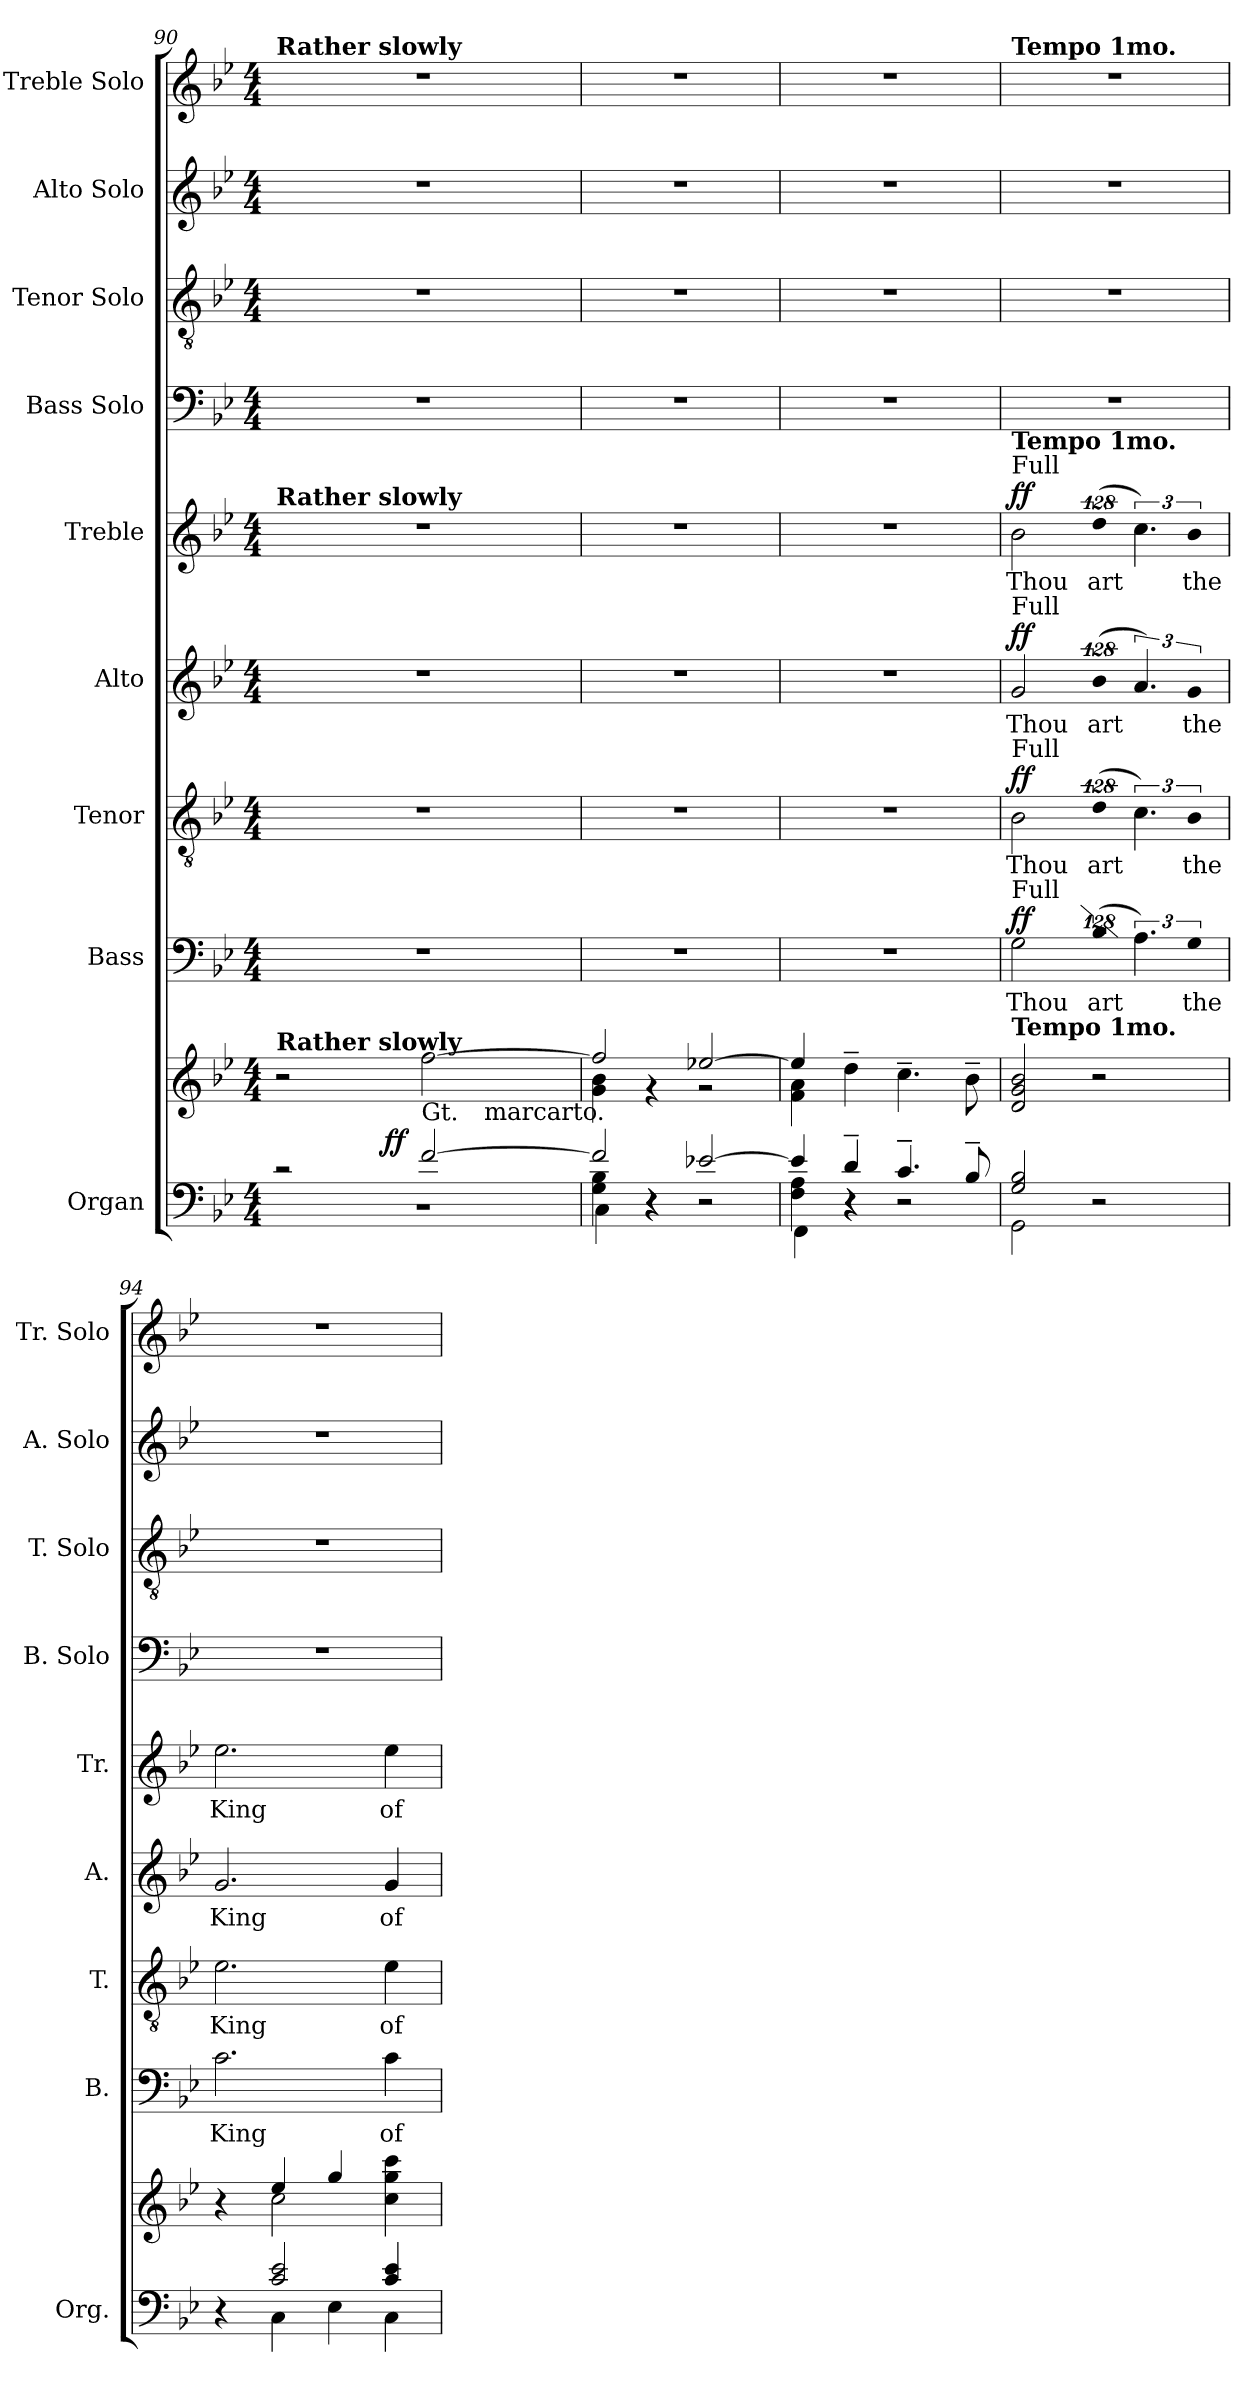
**kern	**kern	**dynam	**kern	**text	**dynam	**kern	**text	**dynam	**kern	**text	**dynam	**kern	**text	**dynam	**kern	**kern	**kern	**kern
*part9	*part9	*part9	*part8	*part8	*part8	*part7	*part7	*part7	*part6	*part6	*part6	*part5	*part5	*part5	*part4	*part3	*part2	*part1
*staff10	*staff9	*staff9/10	*staff8	*staff8	*staff8	*staff7	*staff7	*staff7	*staff6	*staff6	*staff6	*staff5	*staff5	*staff5	*staff4	*staff3	*staff2	*staff1
*I"Organ	*	*	*I"Bass	*	*	*I"Tenor	*	*	*I"Alto	*	*	*I"Treble	*	*	*I"Bass Solo	*I"Tenor Solo	*I"Alto Solo	*I"Treble Solo
*I'Org.	*	*	*I'B.	*	*	*I'T.	*	*	*I'A.	*	*	*I'Tr.	*	*	*I'B. Solo	*I'T. Solo	*I'A. Solo	*I'Tr. Solo
*clefF4	*clefG2	*	*clefF4	*	*	*clefGv2	*	*	*clefG2	*	*	*clefG2	*	*	*clefF4	*clefGv2	*clefG2	*clefG2
*	*	*	*	*	*	*ITrd7c12	*	*	*	*	*	*	*	*	*	*ITrd7c12	*	*
*k[b-e-]	*k[b-e-]	*	*k[b-e-]	*	*	*k[b-e-]	*	*	*k[b-e-]	*	*	*k[b-e-]	*	*	*k[b-e-]	*k[b-e-]	*k[b-e-]	*k[b-e-]
*B-:	*B-:	*	*B-:	*	*	*B-:	*	*	*B-:	*	*	*B-:	*	*	*B-:	*B-:	*B-:	*B-:
*M4/4	*M4/4	*	*M4/4	*	*	*M4/4	*	*	*M4/4	*	*	*M4/4	*	*	*M4/4	*M4/4	*M4/4	*M4/4
=90	=90	=90	=90	=90	=90	=90	=90	=90	=90	=90	=90	=90	=90	=90	=90	=90	=90	=90
*^	*^	*	*	*	*	*	*	*	*	*	*	*	*	*	*	*	*	*
!	!	!	!	!	!	!	!	!	!	!	!	!	!	!	!	!	!	!	!	!LO:TX:a:B:t=Rather slowly
!	!	!	!	!	!	!	!	!	!	!	!	!	!	!LO:TX:a:B:t=Rather slowly	!	!	!	!	!	!
!	!	!LO:TX:a:B:t=Rather slowly	!	!	!	!	!	!	!	!	!	!	!	!	!	!	!	!	!	!
*	*	*	*^	*	*	*	*	*	*	*	*	*	*	*	*	*	*	*	*	*
2r	1r	2r	4ryy	2ryy	.	1r	.	.	1r	.	.	1r	.	.	1r	.	.	1r	1r	1r	1r
.	.	.	16ryy	.	.	.	.	.	.	.	.	.	.	.	.	.	.	.	.	.	.
.	.	.	32ryy	.	.	.	.	.	.	.	.	.	.	.	.	.	.	.	.	.	.
.	.	.	64ryy	.	.	.	.	.	.	.	.	.	.	.	.	.	.	.	.	.	.
.	.	.	128ryy	.	.	.	.	.	.	.	.	.	.	.	.	.	.	.	.	.	.
.	.	.	1024ryy	.	.	.	.	.	.	.	.	.	.	.	.	.	.	.	.	.	.
.	.	.	2ryy	.	ff	.	.	.	.	.	.	.	.	.	.	.	.	.	.	.	.
!	!	!LO:TX:b:t=Gt.	!	!	!	!	!	!	!	!	!	!	!	!	!	!	!	!	!	!	!
[2fi/	.	[2ffi\	.	4ryy	.	.	.	.	.	.	.	.	.	.	.	.	.	.	.	.	.
.	.	.	.	128ryy	.	.	.	.	.	.	.	.	.	.	.	.	.	.	.	.	.
.	.	.	.	512.ryy	.	.	.	.	.	.	.	.	.	.	.	.	.	.	.	.	.
!	!	!	!	!LO:TX:b:t=marcarto.	!	!	!	!	!	!	!	!	!	!	!	!	!	!	!	!	!
.	.	.	.	8ryy	.	.	.	.	.	.	.	.	.	.	.	.	.	.	.	.	.
.	.	.	8ryy	.	.	.	.	.	.	.	.	.	.	.	.	.	.	.	.	.	.
.	.	.	.	16ryy	.	.	.	.	.	.	.	.	.	.	.	.	.	.	.	.	.
.	.	.	.	32ryy	.	.	.	.	.	.	.	.	.	.	.	.	.	.	.	.	.
.	.	.	.	64ryy	.	.	.	.	.	.	.	.	.	.	.	.	.	.	.	.	.
.	.	.	256..ryy	.	.	.	.	.	.	.	.	.	.	.	.	.	.	.	.	.	.
.	.	.	.	256ryy	.	.	.	.	.	.	.	.	.	.	.	.	.	.	.	.	.
.	.	.	.	1024ryy	.	.	.	.	.	.	.	.	.	.	.	.	.	.	.	.	.
*	*	*	*v	*v	*	*	*	*	*	*	*	*	*	*	*	*	*	*	*	*	*
=91	=91	=91	=91	=91	=91	=91	=91	=91	=91	=91	=91	=91	=91	=91	=91	=91	=91	=91	=91	=91
*	*^	*	*	*	*	*	*	*	*	*	*	*	*	*	*	*	*	*	*	*
2fi/]	4Gi\ 4B-i	4Ci\	2ffi/]	4gi\ 4b-i	.	1r	.	.	1r	.	.	1r	.	.	1r	.	.	1r	1r	1r	1r
.	4r	4r	.	4r	.	.	.	.	.	.	.	.	.	.	.	.	.	.	.	.	.
[2e-Xi/	2r	2r	[2ee-Xi/	2r	.	.	.	.	.	.	.	.	.	.	.	.	.	.	.	.	.
=92	=92	=92	=92	=92	=92	=92	=92	=92	=92	=92	=92	=92	=92	=92	=92	=92	=92	=92	=92	=92	=92
4e-i/]	4Fi\ 4Ai	4FFi\	4ee-i/]	4fi\ 4ai	.	1r	.	.	1r	.	.	1r	.	.	1r	.	.	1r	1r	1r	1r
4d~i/	4r	4r	4dd~i\	4ryy	.	.	.	.	.	.	.	.	.	.	.	.	.	.	.	.	.
4.c~i/	2r	2r	4.cc~i\	2ryy	.	.	.	.	.	.	.	.	.	.	.	.	.	.	.	.	.
8B-~i/	.	.	8b-~i\	.	.	.	.	.	.	.	.	.	.	.	.	.	.	.	.	.	.
*	*v	*v	*	*	*	*	*	*	*	*	*	*	*	*	*	*	*	*	*	*	*
*	*	*v	*v	*	*	*	*	*	*	*	*	*	*	*	*	*	*	*	*	*
=93	=93	=93	=93	=93	=93	=93	=93	=93	=93	=93	=93	=93	=93	=93	=93	=93	=93	=93	=93
!	!	!	!	!	!LO:LY:b:color=#000000	!	!	!	!	!	!	!	!	!	!	!	!	!	!
!	!	!	!	!	!	!	!	!LO:LY:b:color=#000000	!	!	!	!	!	!	!	!	!	!	!
!	!	!	!	!	!	!	!	!	!	!	!LO:LY:b:color=#000000	!	!	!	!	!	!	!	!
!	!	!	!	!	!	!	!	!	!	!	!	!	!	!	!	!	!	!	!LO:TX:a:B:t=Tempo 1mo.
!	!	!	!	!	!	!	!	!	!	!	!	!	!LO:TX:a:t=Full	!	!	!	!	!	!
!	!	!	!	!	!	!	!	!	!	!	!	!	!LO:TX:a:B:t=Tempo 1mo.	!	!	!	!	!	!
!	!	!	!	!	!	!	!	!	!	!LO:TX:a:t=Full	!	!	!	!	!	!	!	!	!
!	!	!	!	!	!	!	!LO:TX:a:t=Full	!	!	!	!	!	!	!	!	!	!	!	!
!	!	!	!	!LO:TX:a:t=Full	!	!	!	!	!	!	!	!	!	!	!	!	!	!	!
!	!	!LO:TX:a:B:t=Tempo 1mo.	!	!	!	!	!	!	!	!	!	!	!	!	!	!	!	!	!
!	!	!	!	!	!	!	!	!	!	!	!	!	!	!LO:LY:b:color=#000000	!	!	!	!	!
2Gi/ 2B-i	2GGi\	2di/ 2gi 2b-i	.	2Gi\	Thou	ff	2BB-i\	Thou	ff	2gi/	Thou	ff	2b-i\	Thou	ff	1r	1r	1r	1r
!	!	!	!	!LO:N:vis=4	!	!	!	!	!	!	!	!	!	!	!	!	!	!	!
!	!	!	!	!	!LO:LY:b:color=#000000	!	!LO:N:vis=4	!	!	!	!	!	!	!	!	!	!	!	!
!	!	!	!	!	!	!	!	!LO:LY:b:color=#000000	!	!LO:N:vis=4	!	!	!	!	!	!	!	!	!
!	!	!	!	!	!	!	!	!	!	!	!LO:LY:b:color=#000000	!	!LO:N:vis=4	!	!	!	!	!	!
!	!	!	!	!	!	!	!	!	!	!	!	!	!	!LO:LY:b:color=#000000	!	!	!	!	!
2r	2ryy	2r	.	(512%85B-i\	art	.	(512%85Di\	art	.	(512%85b-i\	art	.	(512%85ddi\	art	.	.	.	.	.
.	.	.	.	6.Ai\)	.	.	6.Ci\)	.	.	6.ai/)	.	.	6.cci\)	.	.	.	.	.	.
!	!	!	!	!LO:N:vis=8	!	!	!	!	!	!	!	!	!	!	!	!	!	!	!
!	!	!	!	!	!LO:LY:b:color=#000000	!	!LO:N:vis=8	!	!	!	!	!	!	!	!	!	!	!	!
!	!	!	!	!	!	!	!	!LO:LY:b:color=#000000	!	!LO:N:vis=8	!	!	!	!	!	!	!	!	!
!	!	!	!	!	!	!	!	!	!	!	!LO:LY:b:color=#000000	!	!LO:N:vis=8	!	!	!	!	!	!
!	!	!	!	!	!	!	!	!	!	!	!	!	!	!LO:LY:b:color=#000000	!	!	!	!	!
.	.	.	.	512%43Gi\	the	.	512%43BB-i\	the	.	512%43gi/	the	.	512%43b-i\	the	.	.	.	.	.
=94	=94	=94	=94	=94	=94	=94	=94	=94	=94	=94	=94	=94	=94	=94	=94	=94	=94	=94	=94
*	*	*^	*	*	*	*	*	*	*	*	*	*	*	*	*	*	*	*	*
!	!	!	!	!	!	!LO:LY:b:color=#000000	!	!	!	!	!	!	!	!	!	!	!	!	!	!
!	!	!	!	!	!	!	!	!	!LO:LY:b:color=#000000	!	!	!	!	!	!	!	!	!	!	!
!	!	!	!	!	!	!	!	!	!	!	!	!LO:LY:b:color=#000000	!	!	!	!	!	!	!	!
!	!	!	!	!	!	!	!	!	!	!	!	!	!	!	!LO:LY:b:color=#000000	!	!	!	!	!
4r	4ryy	4r	4ryy	.	2.ci\	King	.	2.E-i\	King	.	2.gi/	King	.	2.ee-i\	King	.	1r	1r	1r	1r
2ci/ 2e-i	4Ci\	4ee-i/	2cci\	.	.	.	.	.	.	.	.	.	.	.	.	.	.	.	.	.
.	4E-i\	4ggi/	.	.	.	.	.	.	.	.	.	.	.	.	.	.	.	.	.	.
!	!	!	!	!	!	!LO:LY:b:color=#000000	!	!	!	!	!	!	!	!	!	!	!	!	!	!
!	!	!	!	!	!	!	!	!	!LO:LY:b:color=#000000	!	!	!	!	!	!	!	!	!	!	!
!	!	!	!	!	!	!	!	!	!	!	!	!LO:LY:b:color=#000000	!	!	!	!	!	!	!	!
!	!	!	!	!	!	!	!	!	!	!	!	!	!	!	!LO:LY:b:color=#000000	!	!	!	!	!
4ci/ 4e-i	4Ci\	4cci\ 4ggi 4ccci	4ryy	.	4ci\	of	.	4E-i\	of	.	4gi/	of	.	4ee-i\	of	.	.	.	.	.
*v	*v	*	*	*	*	*	*	*	*	*	*	*	*	*	*	*	*	*	*	*
*	*v	*v	*	*	*	*	*	*	*	*	*	*	*	*	*	*	*	*	*
=	=	=	=	=	=	=	=	=	=	=	=	=	=	=	=	=	=	=
*-	*-	*-	*-	*-	*-	*-	*-	*-	*-	*-	*-	*-	*-	*-	*-	*-	*-	*-
